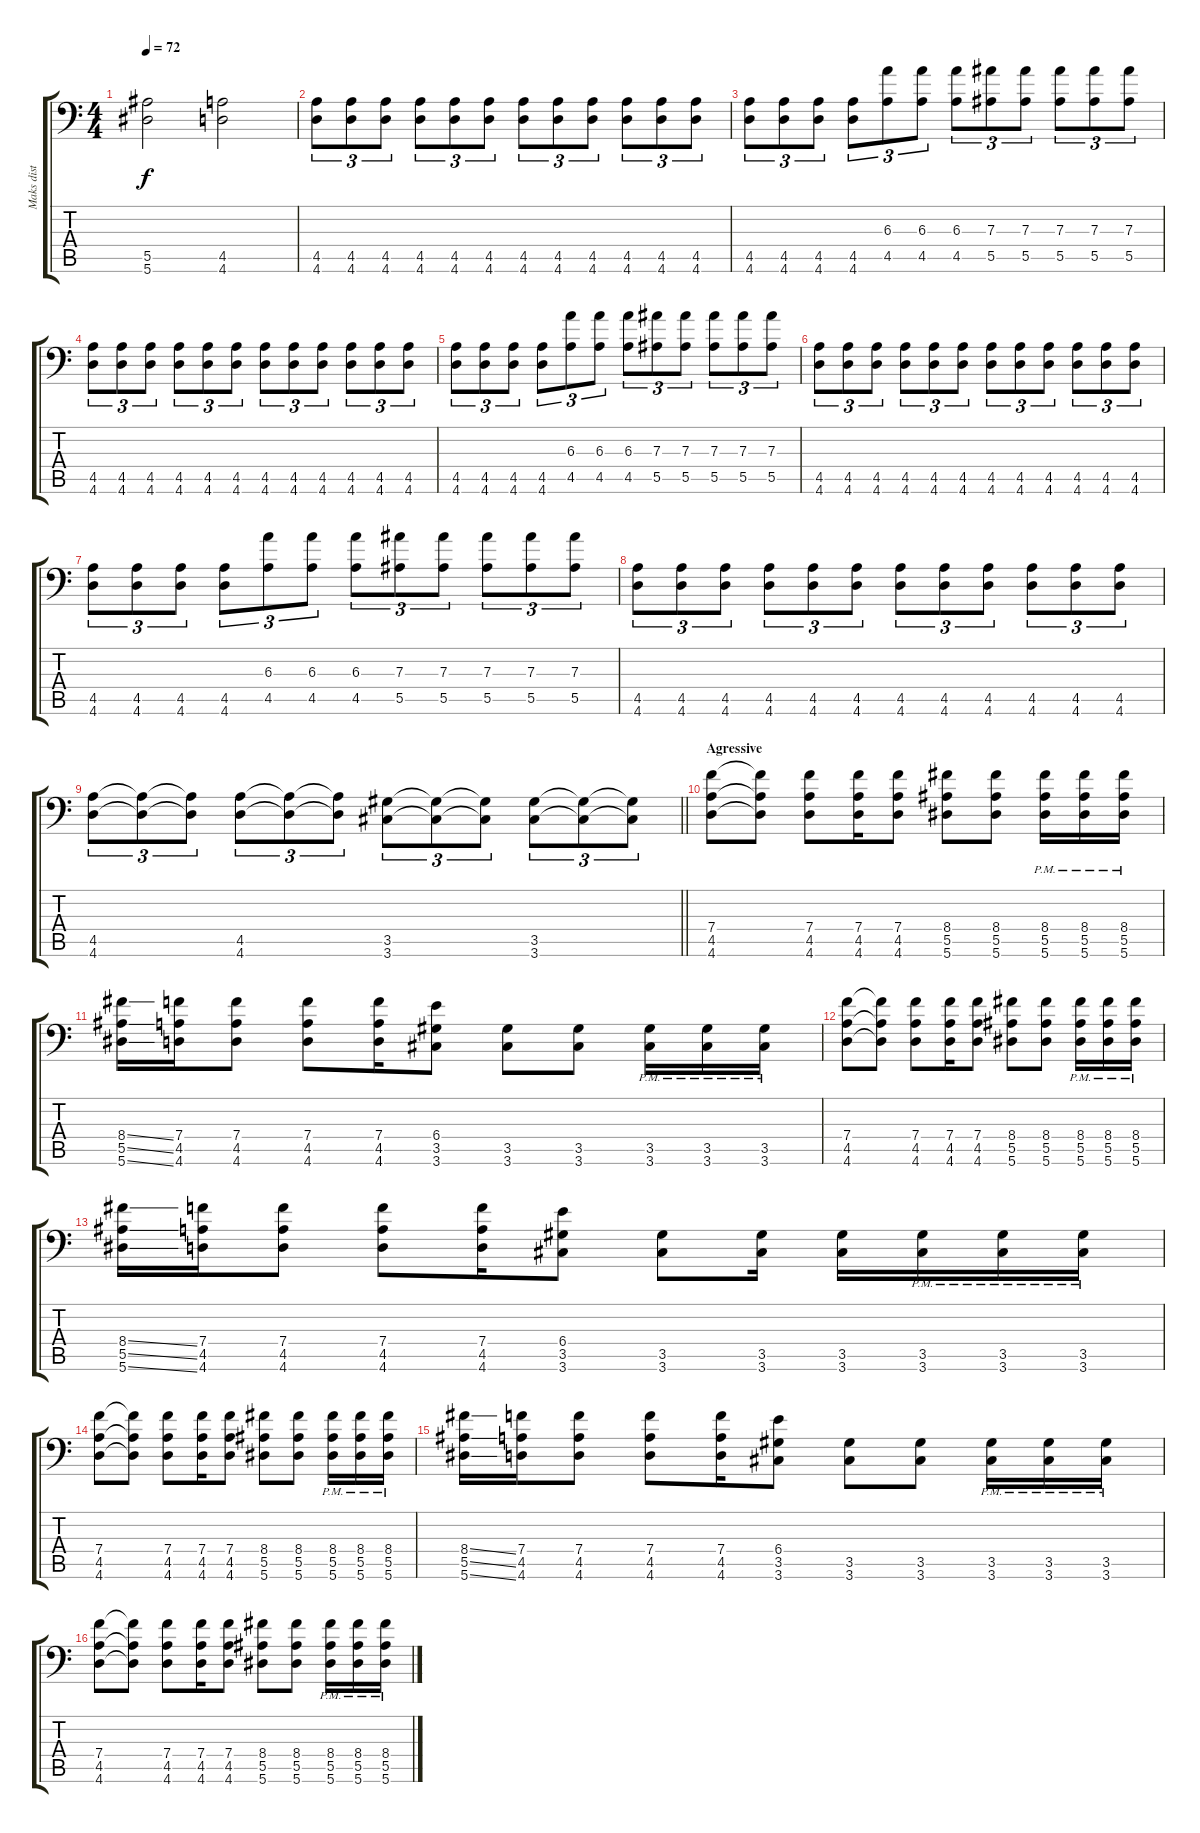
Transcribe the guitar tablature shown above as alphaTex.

\track ("Maks dist" "Maks dist") {instrument distortionguitar}
\staff {score tabs}
\tuning (C4 G3 Eb3 Bb2 F2 Bb1) {hide}
\ts (4 4)
\tempo 72
\clef f4
\ks c
(5.5 5.6).2{dy f} (4.5 4.6).2 |
(4.5 4.6).8{tu (3 2)} (4.5 4.6).8{tu (3 2)} (4.5 4.6).8{tu (3 2)} (4.5 4.6).8{tu (3 2)} (4.5 4.6).8{tu (3 2)} (4.5 4.6).8{tu (3 2)} (4.5 4.6).8{tu (3 2)} (4.5 4.6).8{tu (3 2)} (4.5 4.6).8{tu (3 2)} (4.5 4.6).8{tu (3 2)} (4.5 4.6).8{tu (3 2)} (4.5 4.6).8{tu (3 2)} |
(4.5 4.6).8{tu (3 2)} (4.5 4.6).8{tu (3 2)} (4.5 4.6).8{tu (3 2)} (4.5 4.6).8{tu (3 2)} (6.3 4.5).8{tu (3 2)} (6.3 4.5).8{tu (3 2)} (6.3 4.5).8{tu (3 2)} (7.3 5.5).8{tu (3 2)} (7.3 5.5).8{tu (3 2)} (7.3 5.5).8{tu (3 2)} (7.3 5.5).8{tu (3 2)} (7.3 5.5).8{tu (3 2)} |
(4.5 4.6).8{tu (3 2)} (4.5 4.6).8{tu (3 2)} (4.5 4.6).8{tu (3 2)} (4.5 4.6).8{tu (3 2)} (4.5 4.6).8{tu (3 2)} (4.5 4.6).8{tu (3 2)} (4.5 4.6).8{tu (3 2)} (4.5 4.6).8{tu (3 2)} (4.5 4.6).8{tu (3 2)} (4.5 4.6).8{tu (3 2)} (4.5 4.6).8{tu (3 2)} (4.5 4.6).8{tu (3 2)} |
(4.5 4.6).8{tu (3 2)} (4.5 4.6).8{tu (3 2)} (4.5 4.6).8{tu (3 2)} (4.5 4.6).8{tu (3 2)} (6.3 4.5).8{tu (3 2)} (6.3 4.5).8{tu (3 2)} (6.3 4.5).8{tu (3 2)} (7.3 5.5).8{tu (3 2)} (7.3 5.5).8{tu (3 2)} (7.3 5.5).8{tu (3 2)} (7.3 5.5).8{tu (3 2)} (7.3 5.5).8{tu (3 2)} |
(4.5 4.6).8{tu (3 2)} (4.5 4.6).8{tu (3 2)} (4.5 4.6).8{tu (3 2)} (4.5 4.6).8{tu (3 2)} (4.5 4.6).8{tu (3 2)} (4.5 4.6).8{tu (3 2)} (4.5 4.6).8{tu (3 2)} (4.5 4.6).8{tu (3 2)} (4.5 4.6).8{tu (3 2)} (4.5 4.6).8{tu (3 2)} (4.5 4.6).8{tu (3 2)} (4.5 4.6).8{tu (3 2)} |
(4.5 4.6).8{tu (3 2)} (4.5 4.6).8{tu (3 2)} (4.5 4.6).8{tu (3 2)} (4.5 4.6).8{tu (3 2)} (6.3 4.5).8{tu (3 2)} (6.3 4.5).8{tu (3 2)} (6.3 4.5).8{tu (3 2)} (7.3 5.5).8{tu (3 2)} (7.3 5.5).8{tu (3 2)} (7.3 5.5).8{tu (3 2)} (7.3 5.5).8{tu (3 2)} (7.3 5.5).8{tu (3 2)} |
(4.5 4.6).8{tu (3 2)} (4.5 4.6).8{tu (3 2)} (4.5 4.6).8{tu (3 2)} (4.5 4.6).8{tu (3 2)} (4.5 4.6).8{tu (3 2)} (4.5 4.6).8{tu (3 2)} (4.5 4.6).8{tu (3 2)} (4.5 4.6).8{tu (3 2)} (4.5 4.6).8{tu (3 2)} (4.5 4.6).8{tu (3 2)} (4.5 4.6).8{tu (3 2)} (4.5 4.6).8{tu (3 2)} |
\barLineRight lightlight
(4.5 4.6).8{tu (3 2)} (4.5{t} 4.6{t}).8{tu (3 2)} (4.5{t} 4.6{t}).8{tu (3 2)} (4.5 4.6).8{tu (3 2)} (4.5{t} 4.6{t}).8{tu (3 2)} (4.5{t} 4.6{t}).8{tu (3 2)} (3.5 3.6).8{tu (3 2)} (3.5{t} 3.6{t}).8{tu (3 2)} (3.5{t} 3.6{t}).8{tu (3 2)} (3.5 3.6).8{tu (3 2)} (3.5{t} 3.6{t}).8{tu (3 2)} (3.5{t} 3.6{t}).8{tu (3 2)} |
\section ("" "Agressive")
(7.4 4.5 4.6).8 (7.4{t} 4.5{t} 4.6{t}).8 (7.4 4.5 4.6).8 (7.4 4.5 4.6).16 (7.4 4.5 4.6).8 (8.4 5.5 5.6).8 (8.4 5.5 5.6).8 (8.4{pm} 5.5{pm} 5.6{pm}).16 (8.4{pm} 5.5{pm} 5.6{pm}).16 (8.4{pm} 5.5{pm} 5.6{pm}).16 |
(8.4{ss} 5.5{ss} 5.6{ss}).16 (7.4 4.5 4.6).16 (7.4 4.5 4.6).8 (7.4 4.5 4.6).8 (7.4 4.5 4.6).16 (6.4 3.5 3.6).8 (3.5 3.6).8 (3.5 3.6).8 (3.5{pm} 3.6{pm}).16 (3.5{pm} 3.6{pm}).16 (3.5{pm} 3.6{pm}).16 |
(7.4 4.5 4.6).8 (7.4{t} 4.5{t} 4.6{t}).8 (7.4 4.5 4.6).8 (7.4 4.5 4.6).16 (7.4 4.5 4.6).8 (8.4 5.5 5.6).8 (8.4 5.5 5.6).8 (8.4{pm} 5.5{pm} 5.6{pm}).16 (8.4{pm} 5.5{pm} 5.6{pm}).16 (8.4{pm} 5.5{pm} 5.6{pm}).16 |
(8.4{ss} 5.5{ss} 5.6{ss}).16 (7.4 4.5 4.6).16 (7.4 4.5 4.6).8 (7.4 4.5 4.6).8 (7.4 4.5 4.6).16 (6.4 3.5 3.6).8 (3.5 3.6).8 (3.5 3.6).16 (3.5 3.6).16 (3.5{pm} 3.6{pm}).16 (3.5{pm} 3.6{pm}).16 (3.5{pm} 3.6{pm}).16 |
(7.4 4.5 4.6).8 (7.4{t} 4.5{t} 4.6{t}).8 (7.4 4.5 4.6).8 (7.4 4.5 4.6).16 (7.4 4.5 4.6).8 (8.4 5.5 5.6).8 (8.4 5.5 5.6).8 (8.4{pm} 5.5{pm} 5.6{pm}).16 (8.4{pm} 5.5{pm} 5.6{pm}).16 (8.4{pm} 5.5{pm} 5.6{pm}).16 |
(8.4{ss} 5.5{ss} 5.6{ss}).16 (7.4 4.5 4.6).16 (7.4 4.5 4.6).8 (7.4 4.5 4.6).8 (7.4 4.5 4.6).16 (6.4 3.5 3.6).8 (3.5 3.6).8 (3.5 3.6).8 (3.5{pm} 3.6{pm}).16 (3.5{pm} 3.6{pm}).16 (3.5{pm} 3.6{pm}).16 |
(7.4 4.5 4.6).8 (7.4{t} 4.5{t} 4.6{t}).8 (7.4 4.5 4.6).8 (7.4 4.5 4.6).16 (7.4 4.5 4.6).8 (8.4 5.5 5.6).8 (8.4 5.5 5.6).8 (8.4{pm} 5.5{pm} 5.6{pm}).16 (8.4{pm} 5.5{pm} 5.6{pm}).16 (8.4{pm} 5.5{pm} 5.6{pm}).16
